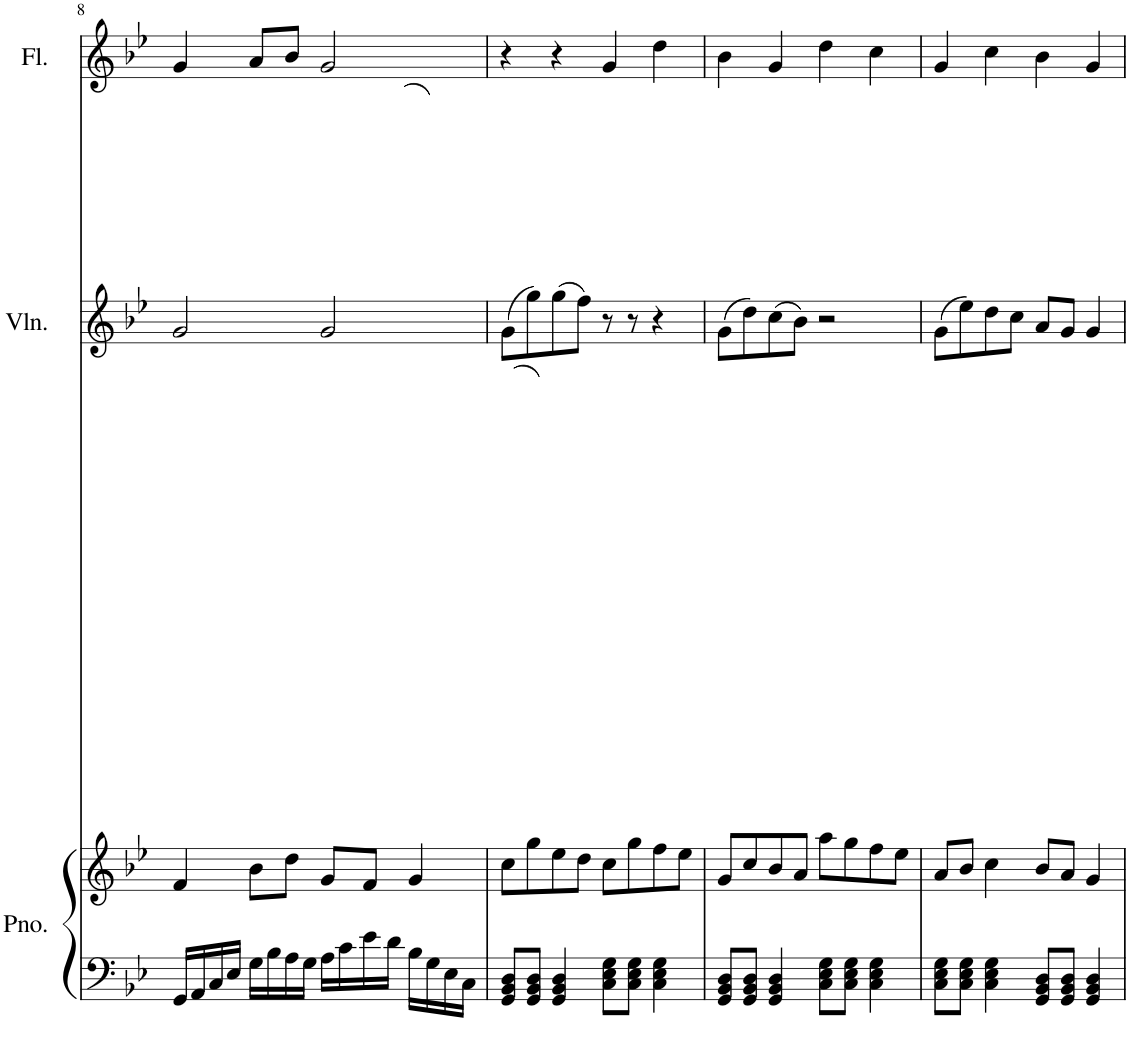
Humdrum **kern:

**kern	**kern	**kern	**kern
*part3	*part3	*part2	*part1
*staff4	*staff3	*staff2	*staff1
*I"Piano	*	*I"Violin	*I"Flute
*I'Pno.	*	*I'Vln.	*I'Fl.
!!LO:PB:g=z
*clefF4	*clefG2	*clefG2	*clefG2
*k[b-e-]	*k[b-e-]	*k[b-e-]	*k[b-e-]
*M4/4	*M4/4	*M4/4	*M4/4
=8	=8	=8	=8
16GG/LL	4f/	2g/	4g/
16AA/	.	.	.
16C/	.	.	.
16E-/JJ	.	.	.
16G\LL	8b-\L	.	8a/L
16B-\	.	.	.
16A\	8dd\J	.	8b-/J
16G\JJ	.	.	.
16A\LL	8g/L	2g/	2g/
16c\	.	.	.
16e-\	8f/J	.	.
16d\JJ	.	.	.
16B-\LL	4g/	.	.
16G\	.	.	.
16E-\	.	.	.
16C\JJ	.	.	.
=9	=9	=9	=9
8GG/ 8BB-/ 8D/L	8cc\L	8g\L	4r
8GG/ 8BB-/ 8D/J	8gg\	8gg\	.
4GG/ 4BB-/ 4D/	8ee-\	8gg\	4r
.	8dd\J	8ff\J	.
8C\ 8E-\ 8G\L	8cc\L	8r	4g/
8C\ 8E-\ 8G\J	8gg\	8r	.
4C\ 4E-\ 4G\	8ff\	4r	4dd\
.	8ee-\J	.	.
=10	=10	=10	=10
8GG/ 8BB-/ 8D/L	8g/L	8g\L	4b-\
8GG/ 8BB-/ 8D/J	8cc/	8dd\	.
4GG/ 4BB-/ 4D/	8b-/	8cc\	4g/
.	8a/J	8b-\J	.
8C\ 8E-\ 8G\L	8aa\L	2r	4dd\
8C\ 8E-\ 8G\J	8gg\	.	.
4C\ 4E-\ 4G\	8ff\	.	4cc\
.	8ee-\J	.	.
=11	=11	=11	=11
8C\ 8E-\ 8G\L	8a/L	8g\L	4g/
8C\ 8E-\ 8G\J	8b-/J	8ee-\	.
4C\ 4E-\ 4G\	4cc\	8dd\	4cc\
.	.	8cc\J	.
8GG/ 8BB-/ 8D/L	8b-/L	8a/L	4b-\
8GG/ 8BB-/ 8D/J	8a/J	8g/J	.
4GG/ 4BB-/ 4D/	4g/	4g/	4g/
=	=	=	=
*-	*-	*-	*-
